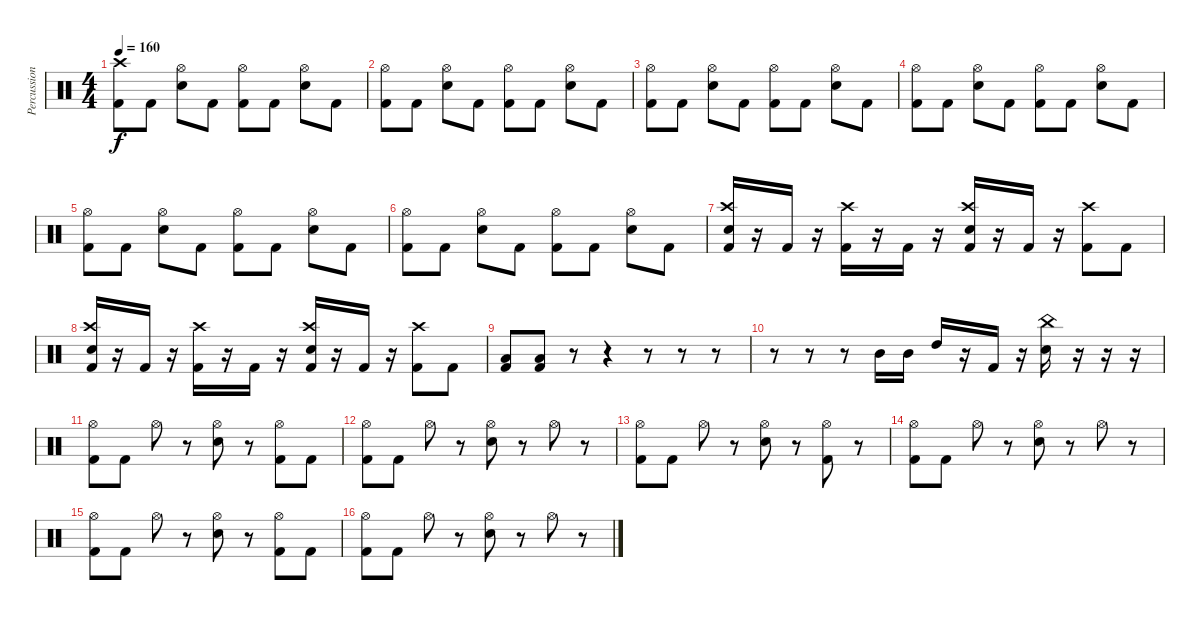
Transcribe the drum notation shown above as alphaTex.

\track ("Percussions" "Percussion") {instrument percussion}
\staff {score}
\articulation defaults
\ts (4 4)
\tempo 160
\clef neutral
\ks c
("Kick (hit) 2" "Crash high (hit)").8{dy f} "Kick (hit) 2".8 ("Electric Snare (hit)" "Hi-Hat (open)").8 "Kick (hit) 2".8 ("Kick (hit) 2" "Hi-Hat (open)").8 "Kick (hit) 2".8 ("Electric Snare (hit)" "Hi-Hat (open)").8 "Kick (hit) 2".8 |
("Kick (hit) 2" "Hi-Hat (open)").8 "Kick (hit) 2".8 ("Electric Snare (hit)" "Hi-Hat (open)").8 "Kick (hit) 2".8 ("Kick (hit) 2" "Hi-Hat (open)").8 "Kick (hit) 2".8 ("Electric Snare (hit)" "Hi-Hat (open)").8 "Kick (hit) 2".8 |
("Kick (hit) 2" "Hi-Hat (open)").8 "Kick (hit) 2".8 ("Electric Snare (hit)" "Hi-Hat (open)").8 "Kick (hit) 2".8 ("Kick (hit) 2" "Hi-Hat (open)").8 "Kick (hit) 2".8 ("Electric Snare (hit)" "Hi-Hat (open)").8 "Kick (hit) 2".8 |
("Kick (hit) 2" "Hi-Hat (open)").8 "Kick (hit) 2".8 ("Electric Snare (hit)" "Hi-Hat (open)").8 "Kick (hit) 2".8 ("Kick (hit) 2" "Hi-Hat (open)").8 "Kick (hit) 2".8 ("Electric Snare (hit)" "Hi-Hat (open)").8 "Kick (hit) 2".8 |
("Kick (hit) 2" "Hi-Hat (open)").8 "Kick (hit) 2".8 ("Electric Snare (hit)" "Hi-Hat (open)").8 "Kick (hit) 2".8 ("Kick (hit) 2" "Hi-Hat (open)").8 "Kick (hit) 2".8 ("Electric Snare (hit)" "Hi-Hat (open)").8 "Kick (hit) 2".8 |
("Kick (hit) 2" "Hi-Hat (open)").8 "Kick (hit) 2".8 ("Electric Snare (hit)" "Hi-Hat (open)").8 "Kick (hit) 2".8 ("Kick (hit) 2" "Hi-Hat (open)").8 "Kick (hit) 2".8 ("Electric Snare (hit)" "Hi-Hat (open)").8 "Kick (hit) 2".8 |
("Kick (hit) 2" "Electric Snare (hit)" "Crash high (hit)").16 r.16 "Kick (hit) 2".16 r.16 ("Kick (hit) 2" "Crash high (hit)").16 r.16 "Kick (hit) 2".16 r.16 ("Kick (hit) 2" "Electric Snare (hit)" "Crash high (hit)").16 r.16 "Kick (hit) 2".16 r.16 ("Kick (hit) 2" "Crash high (hit)").8 "Kick (hit) 2".8 |
("Kick (hit) 2" "Electric Snare (hit)" "Crash high (hit)").16 r.16 "Kick (hit) 2".16 r.16 ("Kick (hit) 2" "Crash high (hit)").16 r.16 "Kick (hit) 2".16 r.16 ("Kick (hit) 2" "Electric Snare (hit)" "Crash high (hit)").16 r.16 "Kick (hit) 2".16 r.16 ("Kick (hit) 2" "Crash high (hit)").8 "Kick (hit) 2".8 |
("Kick (hit) 2" "Low Floor Tom (hit)").8 ("Kick (hit) 2" "Low Floor Tom (hit)").8 r.8 r.4 r.8 r.8 r.8 |
r.8 r.8 r.8 "Mid Tom (hit)".16 "Mid Tom (hit)".16 "High Tom (hit)".16 r.16 "Kick (hit) 2".16 r.16 ("Electric Snare (hit)" "China (hit)").16 r.16 r.16 r.16 |
("Kick (hit) 2" "Hi-Hat (open)").8 "Kick (hit) 2".8 "Hi-Hat (open)".8 r.8 ("Electric Snare (hit)" "Hi-Hat (open)").8 r.8 ("Kick (hit) 2" "Hi-Hat (open)").8 "Kick (hit) 2".8 |
("Kick (hit) 2" "Hi-Hat (open)").8 "Kick (hit) 2".8 "Hi-Hat (open)".8 r.8 ("Electric Snare (hit)" "Hi-Hat (open)").8 r.8 "Hi-Hat (open)".8 r.8 |
("Kick (hit) 2" "Hi-Hat (open)").8 "Kick (hit) 2".8 "Hi-Hat (open)".8 r.8 ("Electric Snare (hit)" "Hi-Hat (open)").8 r.8 ("Kick (hit) 2" "Hi-Hat (open)").8 r.8 |
("Kick (hit) 2" "Hi-Hat (open)").8 "Kick (hit) 2".8 "Hi-Hat (open)".8 r.8 ("Electric Snare (hit)" "Hi-Hat (open)").8 r.8 "Hi-Hat (open)".8 r.8 |
("Kick (hit) 2" "Hi-Hat (open)").8 "Kick (hit) 2".8 "Hi-Hat (open)".8 r.8 ("Electric Snare (hit)" "Hi-Hat (open)").8 r.8 ("Kick (hit) 2" "Hi-Hat (open)").8 "Kick (hit) 2".8 |
("Kick (hit) 2" "Hi-Hat (open)").8 "Kick (hit) 2".8 "Hi-Hat (open)".8 r.8 ("Electric Snare (hit)" "Hi-Hat (open)").8 r.8 "Hi-Hat (open)".8 r.8
